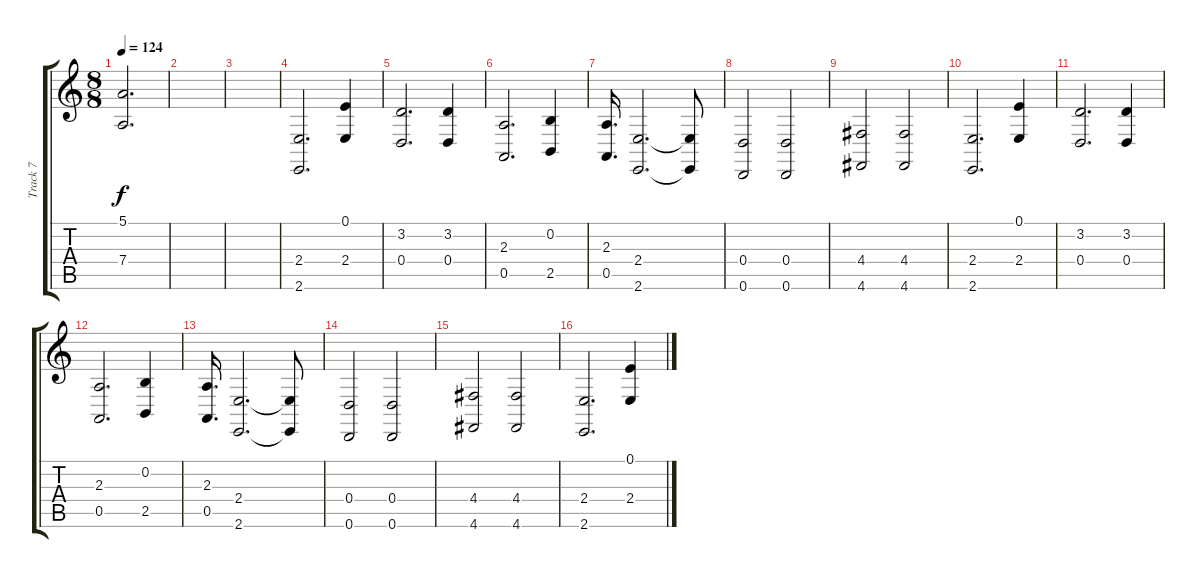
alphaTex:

\track ("Track 7" "Track 7") {instrument choiraahs}
\staff {score tabs}
\tuning (E4 B3 G3 D3 A2 D2) {hide}
\ts (8 8)
\tempo 124
\clef g2
\ks c
(5.1 7.4).2{d dy f} |
|
|
(2.4 2.6).2{d} (0.1 2.4).4 |
(3.2 0.4).2{d} (3.2 0.4).4 |
(2.3 0.5).2{d} (0.2 2.5).4 |
(2.3 0.5).16{d} (2.4 2.6).2{d} (2.4{t} 2.6{t}).8 |
(0.4 0.6).2 (0.4 0.6).2 |
(4.4 4.6).2 (4.4 4.6).2 |
(2.4 2.6).2{d} (0.1 2.4).4 |
(3.2 0.4).2{d} (3.2 0.4).4 |
(2.3 0.5).2{d} (0.2 2.5).4 |
(2.3 0.5).16{d} (2.4 2.6).2{d} (2.4{t} 2.6{t}).8 |
(0.4 0.6).2 (0.4 0.6).2 |
(4.4 4.6).2 (4.4 4.6).2 |
(2.4 2.6).2{d} (0.1 2.4).4
